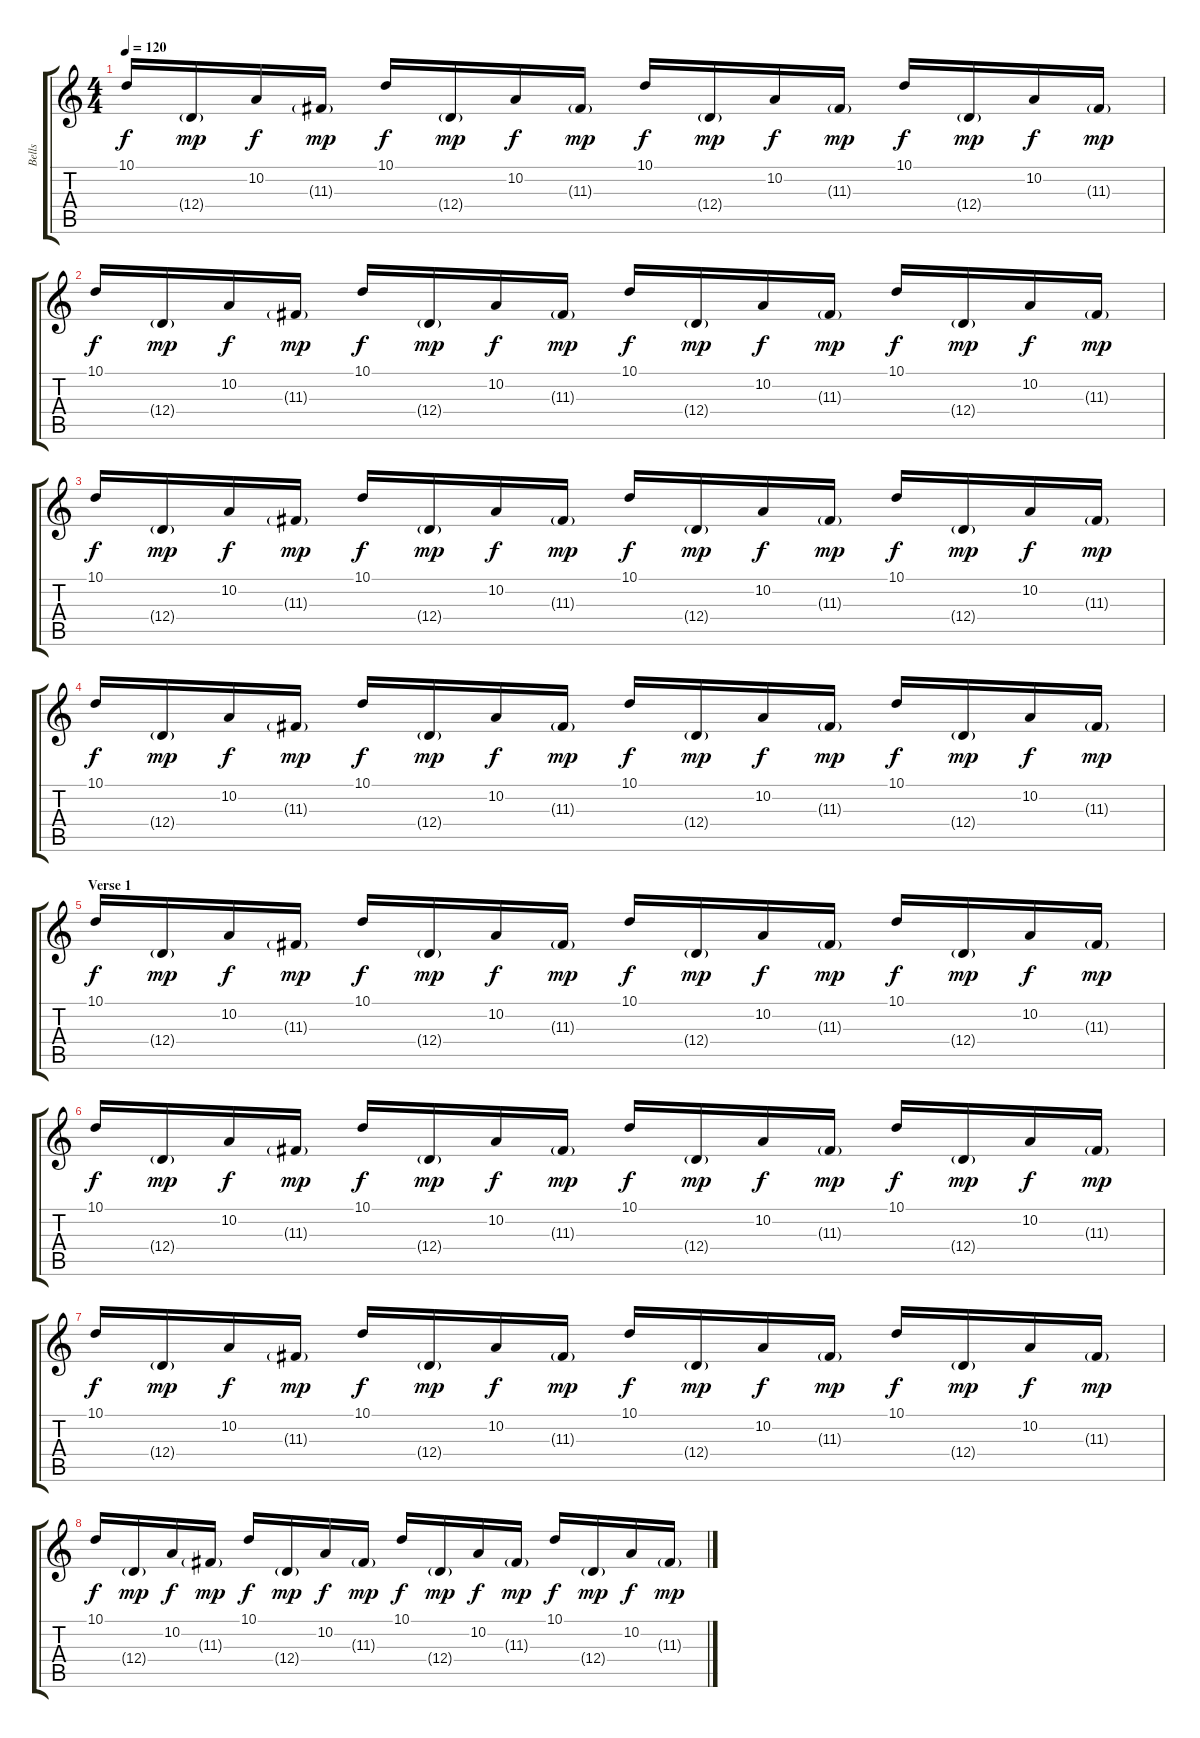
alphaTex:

\track ("Bells" "Bells") {instrument musicbox}
\staff {score tabs}
\tuning (E4 B3 G3 D3 A2 E2) {hide}
\ts (4 4)
\tempo 120
\clef g2
\ks c
10.1.16{dy f} 12.4{g}.16{dy mp} 10.2.16{dy f} 11.3{g}.16{dy mp} 10.1.16{dy f} 12.4{g}.16{dy mp} 10.2.16{dy f} 11.3{g}.16{dy mp} 10.1.16{dy f} 12.4{g}.16{dy mp} 10.2.16{dy f} 11.3{g}.16{dy mp} 10.1.16{dy f} 12.4{g}.16{dy mp} 10.2.16{dy f} 11.3{g}.16{dy mp} |
10.1.16{dy f} 12.4{g}.16{dy mp} 10.2.16{dy f} 11.3{g}.16{dy mp} 10.1.16{dy f} 12.4{g}.16{dy mp} 10.2.16{dy f} 11.3{g}.16{dy mp} 10.1.16{dy f} 12.4{g}.16{dy mp} 10.2.16{dy f} 11.3{g}.16{dy mp} 10.1.16{dy f} 12.4{g}.16{dy mp} 10.2.16{dy f} 11.3{g}.16{dy mp} |
10.1.16{dy f} 12.4{g}.16{dy mp} 10.2.16{dy f} 11.3{g}.16{dy mp} 10.1.16{dy f} 12.4{g}.16{dy mp} 10.2.16{dy f} 11.3{g}.16{dy mp} 10.1.16{dy f} 12.4{g}.16{dy mp} 10.2.16{dy f} 11.3{g}.16{dy mp} 10.1.16{dy f} 12.4{g}.16{dy mp} 10.2.16{dy f} 11.3{g}.16{dy mp} |
10.1.16{dy f} 12.4{g}.16{dy mp} 10.2.16{dy f} 11.3{g}.16{dy mp} 10.1.16{dy f} 12.4{g}.16{dy mp} 10.2.16{dy f} 11.3{g}.16{dy mp} 10.1.16{dy f} 12.4{g}.16{dy mp} 10.2.16{dy f} 11.3{g}.16{dy mp} 10.1.16{dy f} 12.4{g}.16{dy mp} 10.2.16{dy f} 11.3{g}.16{dy mp} |
\section ("" "Verse 1")
10.1.16{dy f} 12.4{g}.16{dy mp} 10.2.16{dy f} 11.3{g}.16{dy mp} 10.1.16{dy f} 12.4{g}.16{dy mp} 10.2.16{dy f} 11.3{g}.16{dy mp} 10.1.16{dy f} 12.4{g}.16{dy mp} 10.2.16{dy f} 11.3{g}.16{dy mp} 10.1.16{dy f} 12.4{g}.16{dy mp} 10.2.16{dy f} 11.3{g}.16{dy mp} |
10.1.16{dy f} 12.4{g}.16{dy mp} 10.2.16{dy f} 11.3{g}.16{dy mp} 10.1.16{dy f} 12.4{g}.16{dy mp} 10.2.16{dy f} 11.3{g}.16{dy mp} 10.1.16{dy f} 12.4{g}.16{dy mp} 10.2.16{dy f} 11.3{g}.16{dy mp} 10.1.16{dy f} 12.4{g}.16{dy mp} 10.2.16{dy f} 11.3{g}.16{dy mp} |
10.1.16{dy f} 12.4{g}.16{dy mp} 10.2.16{dy f} 11.3{g}.16{dy mp} 10.1.16{dy f} 12.4{g}.16{dy mp} 10.2.16{dy f} 11.3{g}.16{dy mp} 10.1.16{dy f} 12.4{g}.16{dy mp} 10.2.16{dy f} 11.3{g}.16{dy mp} 10.1.16{dy f} 12.4{g}.16{dy mp} 10.2.16{dy f} 11.3{g}.16{dy mp} |
10.1.16{dy f} 12.4{g}.16{dy mp} 10.2.16{dy f} 11.3{g}.16{dy mp} 10.1.16{dy f} 12.4{g}.16{dy mp} 10.2.16{dy f} 11.3{g}.16{dy mp} 10.1.16{dy f} 12.4{g}.16{dy mp} 10.2.16{dy f} 11.3{g}.16{dy mp} 10.1.16{dy f} 12.4{g}.16{dy mp} 10.2.16{dy f} 11.3{g}.16{dy mp}
